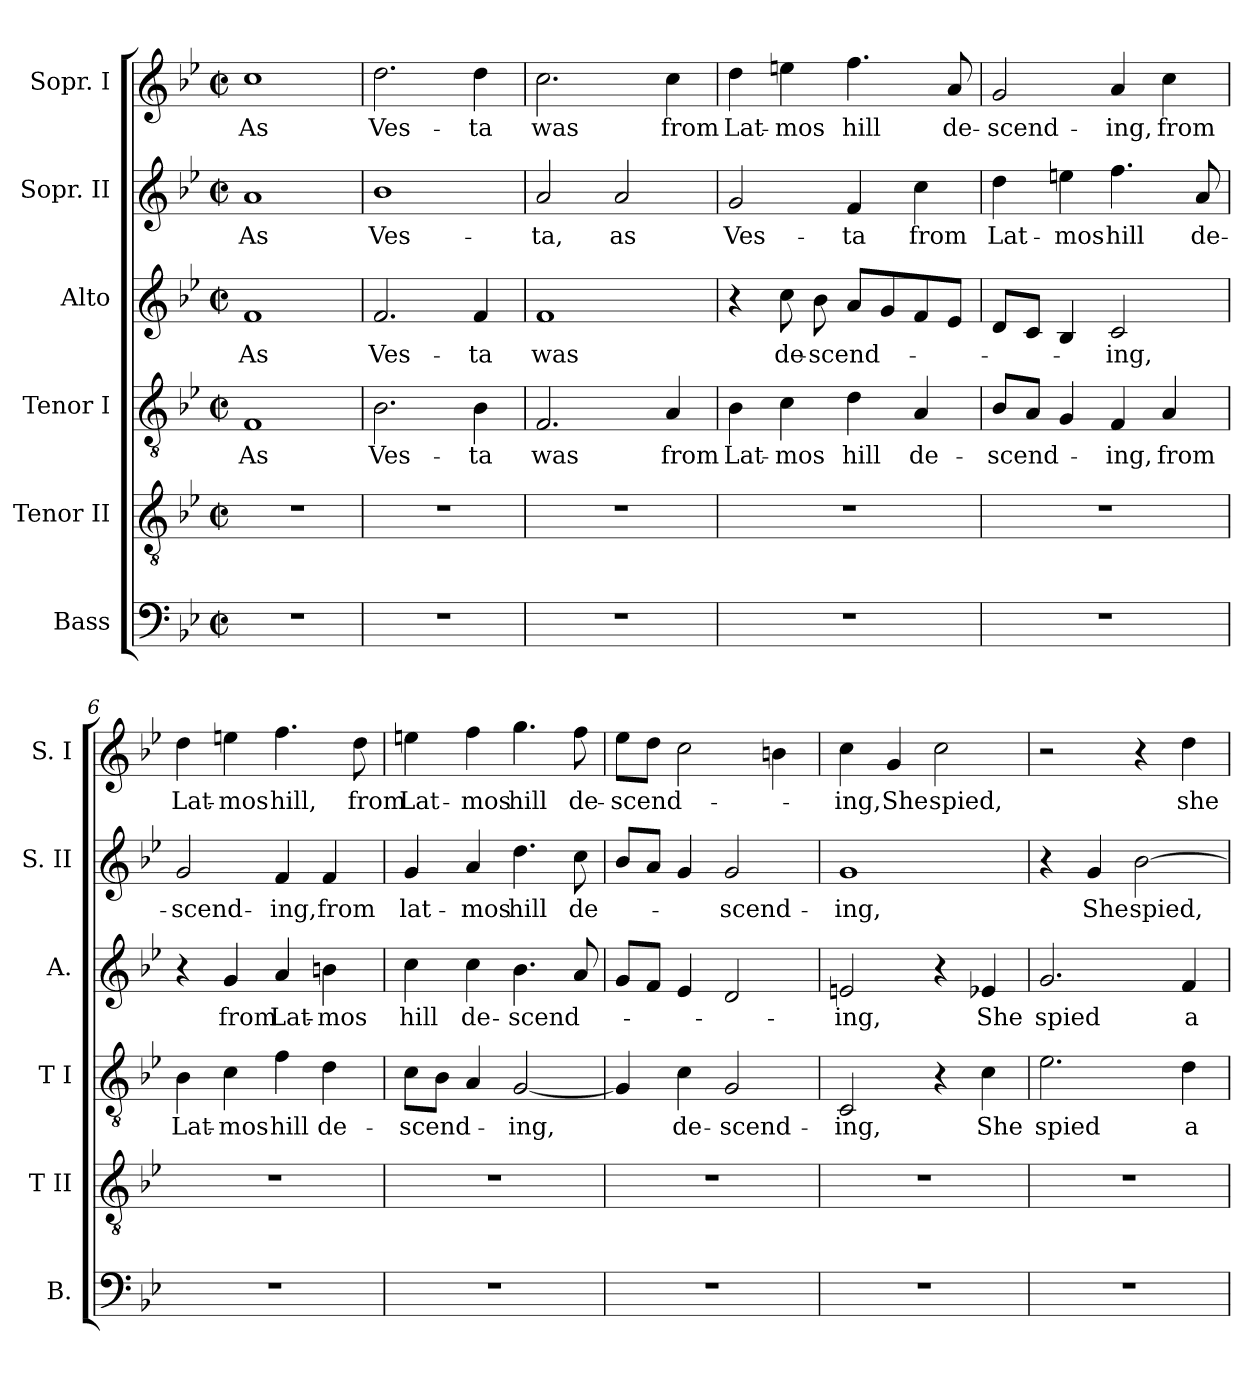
**kern	**kern	**kern	**text	**kern	**text	**kern	**text	**kern	**text
*part6	*part5	*part4	*part4	*part3	*part3	*part2	*part2	*part1	*part1
*staff6	*staff5	*staff4	*staff4	*staff3	*staff3	*staff2	*staff2	*staff1	*staff1
*I"Bass	*I"Tenor II	*I"Tenor I	*	*I"Alto	*	*I"Sopr. II	*	*I"Sopr. I	*
*I'B.	*I'T II	*I'T I	*	*I'A.	*	*I'S. II	*	*I'S. I	*
*clefF4	*clefGv2	*clefGv2	*	*clefG2	*	*clefG2	*	*clefG2	*
*k[b-e-]	*k[b-e-]	*k[b-e-]	*	*k[b-e-]	*	*k[b-e-]	*	*k[b-e-]	*
*B-:	*B-:	*B-:	*	*B-:	*	*B-:	*	*B-:	*
*M2/2	*M2/2	*M2/2	*	*M2/2	*	*M2/2	*	*M2/2	*
*met(c|)	*met(c|)	*met(c|)	*	*met(c|)	*	*met(c|)	*	*met(c|)	*
=1	=1	=1	=1	=1	=1	=1	=1	=1	=1
1r	1r	1F	As	1f	As	1a	As	1cc	As
=2	=2	=2	=2	=2	=2	=2	=2	=2	=2
1r	1r	2.B-\	Ves-	2.f/	Ves-	1b-	Ves-	2.dd\	Ves-
.	.	4B-\	-ta	4f/	-ta	.	.	4dd\	-ta
=3	=3	=3	=3	=3	=3	=3	=3	=3	=3
1r	1r	2.F/	was	1f	was	2a/	-ta,	2.cc\	was
.	.	.	.	.	.	2a/	as	.	.
.	.	4A/	from	.	.	.	.	4cc\	from
=4	=4	=4	=4	=4	=4	=4	=4	=4	=4
1r	1r	4B-\	Lat-	4r	.	2g/	Ves-	4dd\	Lat-
.	.	4c\	-mos	8cc\	de-	.	.	4een\	-mos
.	.	.	.	8b-\	-scend-	.	.	.	.
.	.	4d\	hill	8a/L	.	4f/	-ta	4.ff\	hill
.	.	.	.	8g/	.	.	.	.	.
.	.	4A/	de-	8f/	.	4cc\	from	.	.
.	.	.	.	8e-/J	.	.	.	8a/	de-
!!LO:LB:g=z
=5	=5	=5	=5	=5	=5	=5	=5	=5	=5
1r	1r	8B-/L	-scend-	8d/L	.	4dd\	Lat-	2g/	-scend-
.	.	8A/J	.	8c/J	.	.	.	.	.
.	.	4G/	.	4B-/	.	4een\	-mos	.	.
.	.	4F/	-ing,	2c/	-ing,	4.ff\	hill	4a/	-ing,
.	.	4A/	from	.	.	.	.	4cc\	from
.	.	.	.	.	.	8a/	de-	.	.
=6	=6	=6	=6	=6	=6	=6	=6	=6	=6
1r	1r	4B-\	Lat-	4r	.	2g/	-scend-	4dd\	Lat-
.	.	4c\	-mos	4g/	from	.	.	4een\	-mos
.	.	4f\	hill	4a/	Lat-	4f/	-ing,	4.ff\	hill,
.	.	4d\	de-	4bn\	-mos	4f/	from	.	.
.	.	.	.	.	.	.	.	8dd\	from
=7	=7	=7	=7	=7	=7	=7	=7	=7	=7
1r	1r	8c\L	-scend-	4cc\	hill	4g/	lat-	4een\	Lat-
.	.	8B-\J	.	.	.	.	.	.	.
.	.	4A/	.	4cc\	de-	4a/	-mos	4ff\	-mos
.	.	[2G/	-ing,	4.b-\	-scend-	4.dd\	hill	4.gg\	hill
.	.	.	.	8a/	.	8cc\	de-	8ff\	de-
=8	=8	=8	=8	=8	=8	=8	=8	=8	=8
1r	1r	4G/]	.	8g/L	.	8b-/L	.	8ee-\L	-scend-
.	.	.	.	8f/J	.	8a/J	.	8dd\J	.
.	.	4c\	de-	4e-/	.	4g/	.	2cc\	.
.	.	2G/	-scend-	2d/	.	2g/	-scend-	.	.
.	.	.	.	.	.	.	.	4bn\	.
!!LO:LB:g=z
=9	=9	=9	=9	=9	=9	=9	=9	=9	=9
1r	1r	2C/	-ing,	2en/	-ing,	1g	-ing,	4cc\	-ing,
.	.	.	.	.	.	.	.	4g/	She
.	.	4r	.	4r	.	.	.	2cc\	spied,
.	.	4c\	She	4e-X/	She	.	.	.	.
=10	=10	=10	=10	=10	=10	=10	=10	=10	=10
1r	1r	2.e-\	spied	2.g/	spied	4r	.	2r	.
.	.	.	.	.	.	4g/	She	.	.
.	.	.	.	.	.	[2b-\	spied,	4r	.
.	.	4d\	a	4f/	a	.	.	4dd\	she
=	=	=	=	=	=	=	=	=	=
*-	*-	*-	*-	*-	*-	*-	*-	*-	*-
